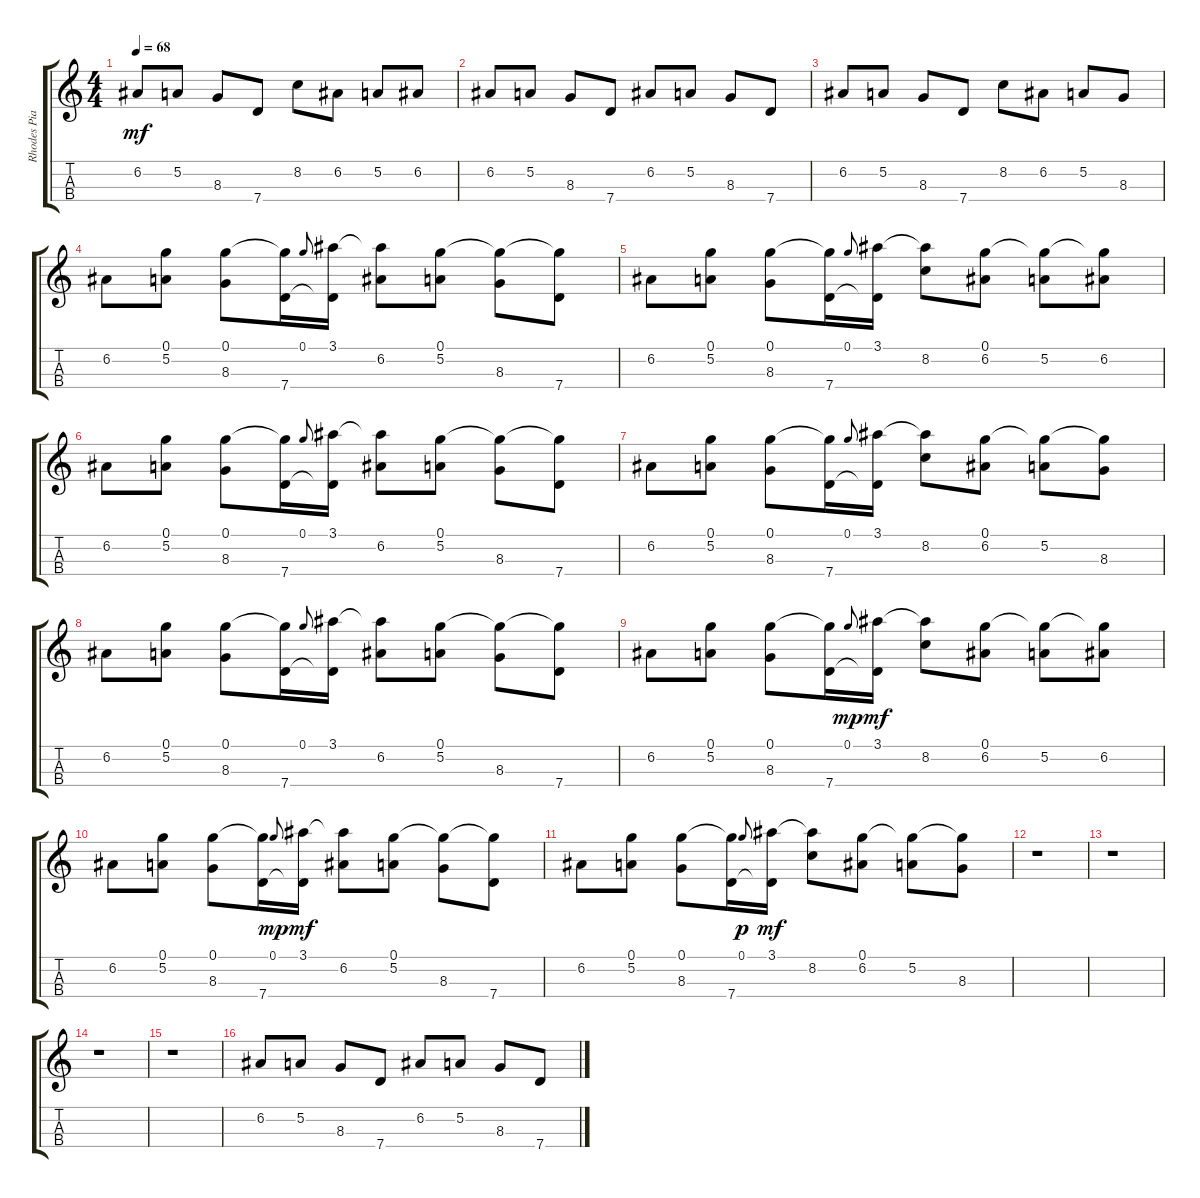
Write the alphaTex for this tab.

\track ("Rhodes Piano" "Rhodes Pia") {instrument electricpiano1}
\staff {score tabs}
\tuning (G5 E4 B3 G3) {hide}
\ts (4 4)
\tempo 68
\clef g2
\ks c
6.2.8{dy mf} 5.2.8 8.3.8 7.4.8 8.2.8 6.2.8 5.2.8 6.2.8 |
6.2.8 5.2.8 8.3.8 7.4.8 6.2.8 5.2.8 8.3.8 7.4.8 |
6.2.8 5.2.8 8.3.8 7.4.8 8.2.8 6.2.8 5.2.8 8.3.8 |
6.2.8 (0.1 5.2).8 (0.1 8.3).8 (0.1{t} 7.4).16 0.1.8{gr onbeat} (3.1 7.4{t}).16 (3.1{t} 6.2).8 (0.1 5.2).8 (0.1{t} 8.3).8 (0.1{t} 7.4).8 |
6.2.8 (0.1 5.2).8 (0.1 8.3).8 (0.1{t} 7.4).16 0.1.8{gr onbeat} (3.1 7.4{t}).16 (3.1{t} 8.2).8 (0.1 6.2).8 (0.1{t} 5.2).8 (0.1{t} 6.2).8 |
6.2.8 (0.1 5.2).8 (0.1 8.3).8 (0.1{t} 7.4).16 0.1.8{gr onbeat} (3.1 7.4{t}).16 (3.1{t} 6.2).8 (0.1 5.2).8 (0.1{t} 8.3).8 (0.1{t} 7.4).8 |
6.2.8 (0.1 5.2).8 (0.1 8.3).8 (0.1{t} 7.4).16 0.1.8{gr onbeat} (3.1 7.4{t}).16 (3.1{t} 8.2).8 (0.1 6.2).8 (0.1{t} 5.2).8 (0.1{t} 8.3).8 |
6.2.8 (0.1 5.2).8 (0.1 8.3).8 (0.1{t} 7.4).16 0.1.8{gr onbeat} (3.1 7.4{t}).16 (3.1{t} 6.2).8 (0.1 5.2).8 (0.1{t} 8.3).8 (0.1{t} 7.4).8 |
6.2.8 (0.1 5.2).8 (0.1 8.3).8 (0.1{t} 7.4).16 0.1.8{gr onbeat dy mp} (3.1 7.4{t}).16{dy mf} (3.1{t} 8.2).8 (0.1 6.2).8 (0.1{t} 5.2).8 (0.1{t} 6.2).8 |
6.2.8 (0.1 5.2).8 (0.1 8.3).8 (0.1{t} 7.4).16 0.1.8{gr onbeat dy mp} (3.1 7.4{t}).16{dy mf} (3.1{t} 6.2).8 (0.1 5.2).8 (0.1{t} 8.3).8 (0.1{t} 7.4).8 |
6.2.8 (0.1 5.2).8 (0.1 8.3).8 (0.1{t} 7.4).16 0.1.8{gr onbeat dy p} (3.1 7.4{t}).16{dy mf} (3.1{t} 8.2).8 (0.1 6.2).8 (0.1{t} 5.2).8 (0.1{t} 8.3).8 |
r.1 |
r.1 |
r.1 |
r.1 |
6.2.8 5.2.8 8.3.8 7.4.8 6.2.8 5.2.8 8.3.8 7.4.8
